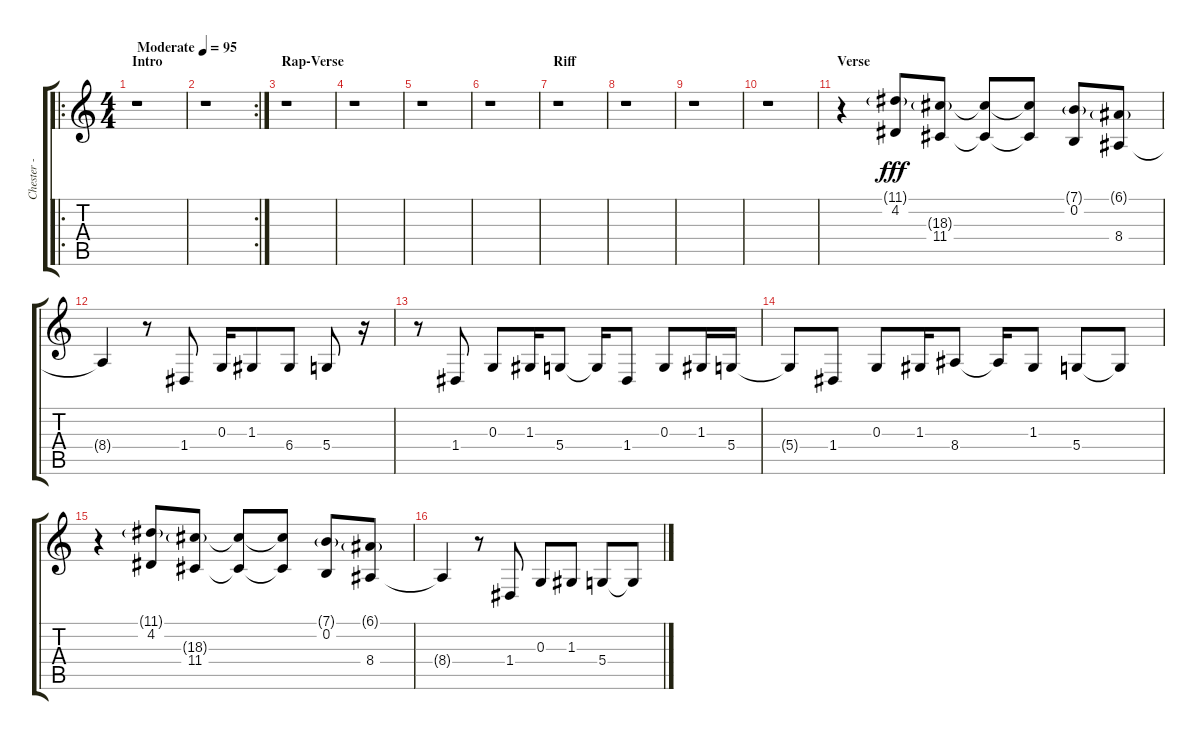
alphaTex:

\track ("Chester - Vocals" "Chester - ") {instrument violin}
\staff {score tabs}
\tuning (E4 B3 G3 D3 A2 E2) {hide}
\ro
\ts (4 4)
\section ("" "Intro")
\tempo (95 "Moderate")
\clef g2
\ks c
r.1{dy fff instrument violin} |
\rc 2
r.1 |
\section ("" "Rap-Verse")
r.1 |
r.1 |
r.1 |
r.1 |
\section ("" "Riff")
r.1 |
r.1 |
r.1 |
r.1 |
\section ("" "Verse")
r.4 (11.1{g} 4.2).8 (18.3{g} 11.4).8 (18.3{t} 11.4{t}).8 (18.3{t} 11.4{t}).8 (7.1{g} 0.2).8 (6.1{g} 8.4).8 |
8.4{t}.4 r.8 1.4.8 0.3.16 1.3.8 6.4.8 5.4.8 r.16 |
r.8 1.4.8 0.3.8 1.3.16 5.4.8 5.4{t}.16 1.4.8 0.3.8 1.3.16 5.4.16 |
5.4{t}.8 1.4.8 0.3.8 1.3.16 8.4.8 8.4{t}.16 1.3.8 5.4.8 5.4{t}.8 |
r.4 (11.1{g} 4.2).8 (18.3{g} 11.4).8 (18.3{t} 11.4{t}).8 (18.3{t} 11.4{t}).8 (7.1{g} 0.2).8 (6.1{g} 8.4).8 |
8.4{t}.4 r.8 1.4.8 0.3.8 1.3.8 5.4.8 5.4{t}.8
